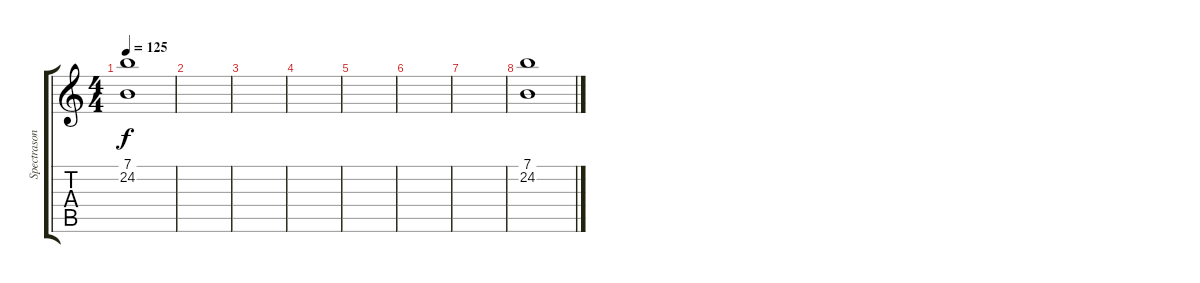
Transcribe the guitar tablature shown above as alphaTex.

\track ("Spectrasonics Omnisphere" "Spectrason") {instrument tubularbells}
\staff {score tabs}
\tuning (E4 B3 G3 D3 A2 E2) {hide}
\ts (4 4)
\tempo 125
\clef g2
\ks c
(7.1 24.2).1{dy f} |
|
|
|
|
|
|
(7.1 24.2).1
